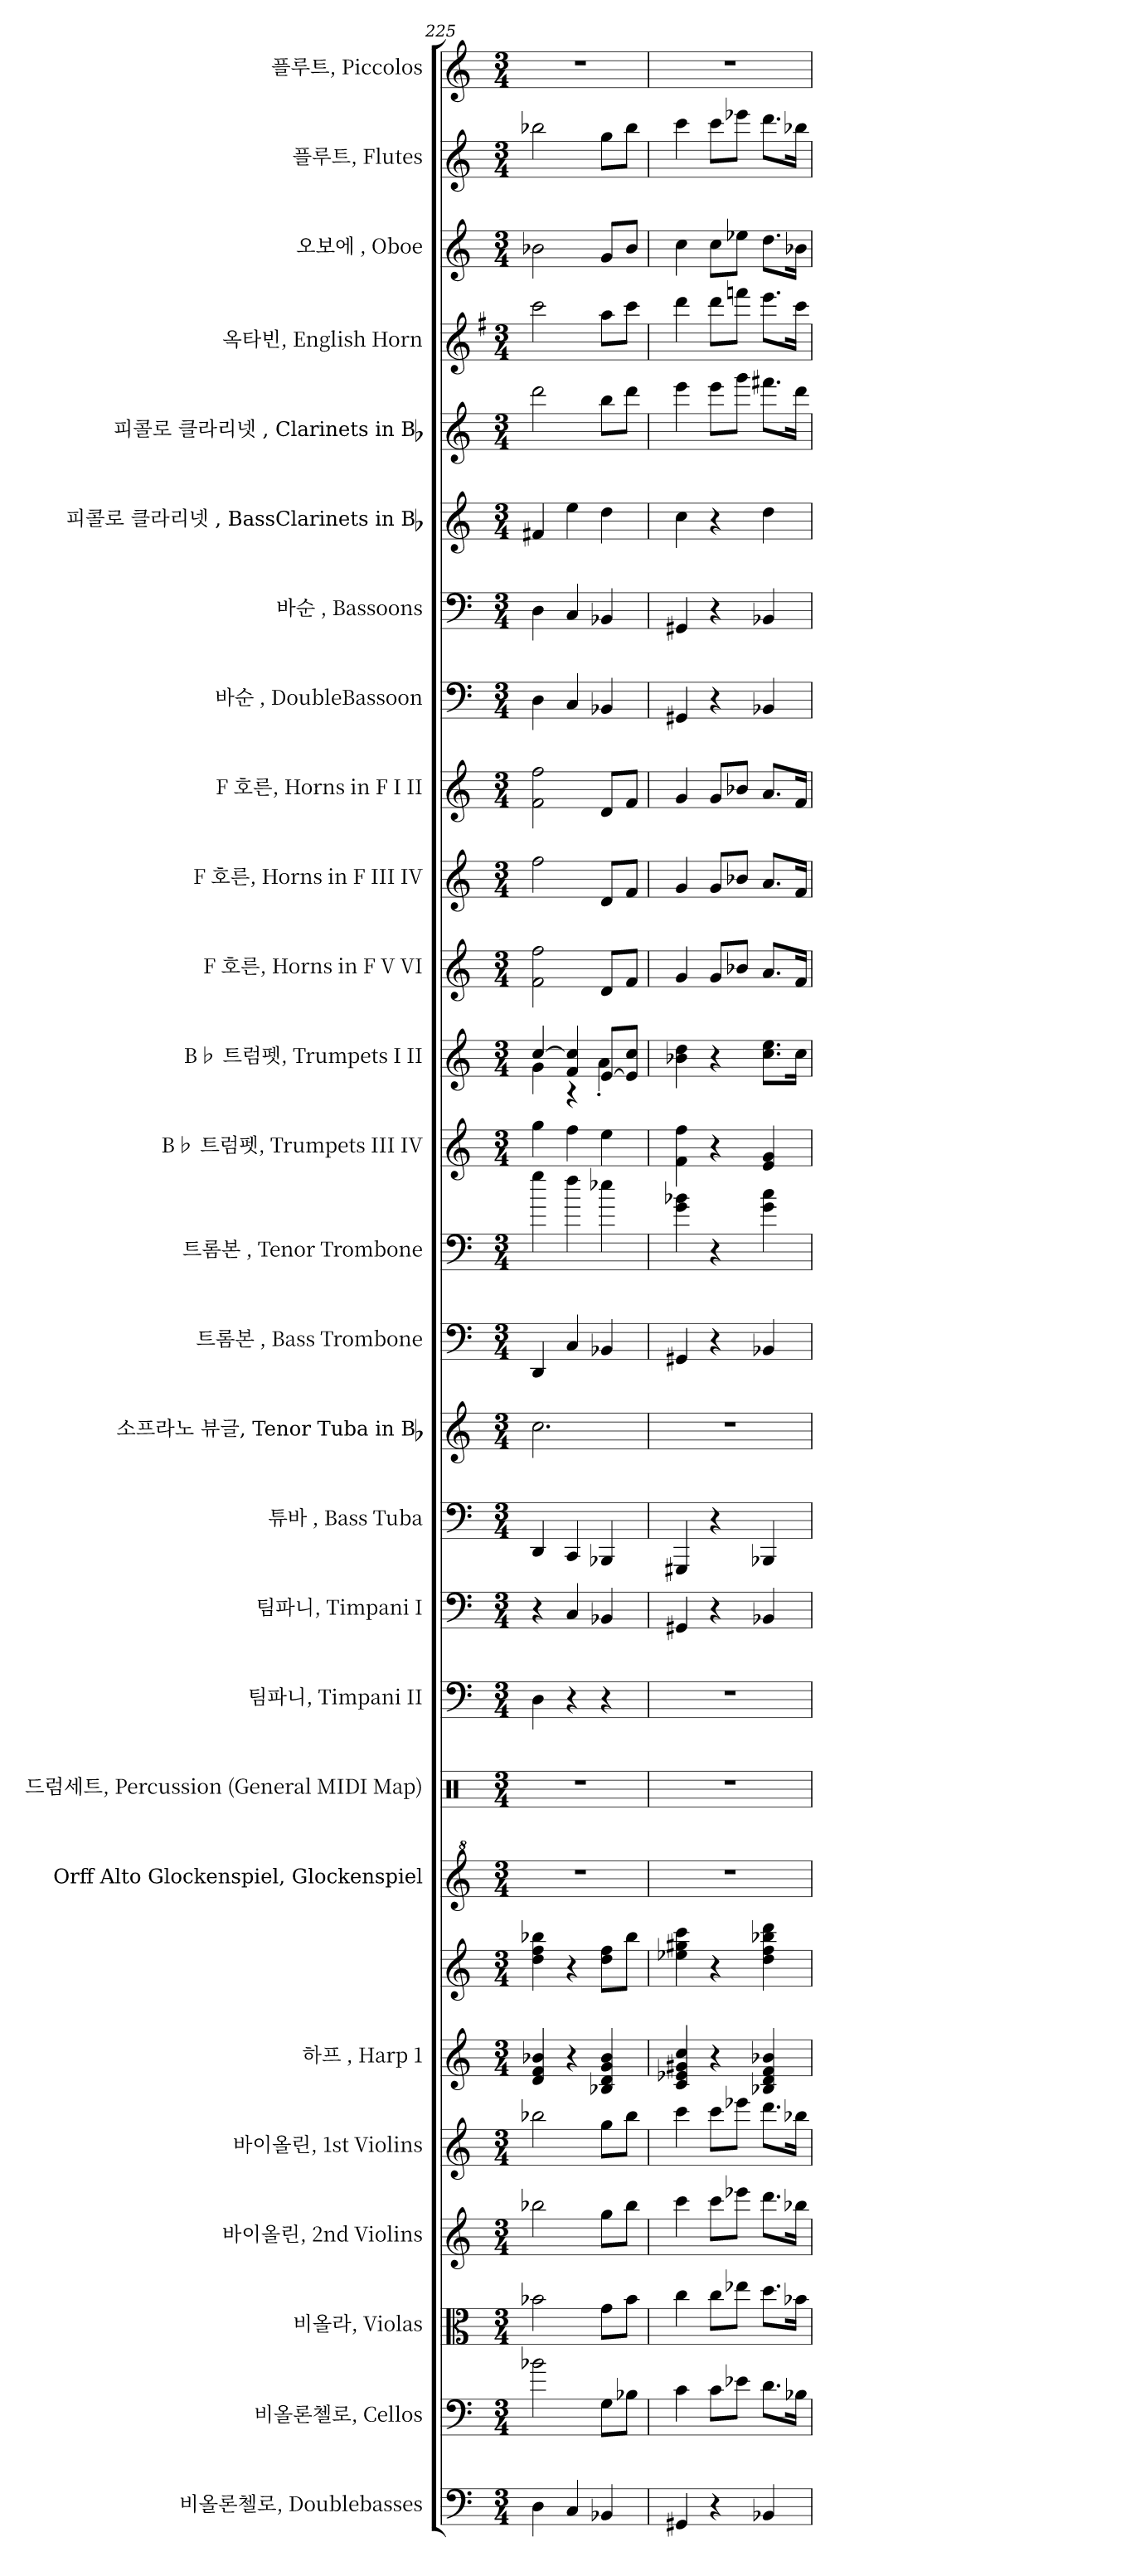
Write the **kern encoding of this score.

**kern	**kern	**kern	**kern	**kern	**kern	**kern	**kern	**kern	**kern	**kern	**kern	**kern	**kern	**kern	**kern	**kern	**kern	**kern	**kern	**kern	**kern	**kern	**kern	**kern	**kern	**kern	**kern
*part27	*part26	*part25	*part24	*part23	*part22	*part22	*part21	*part20	*part19	*part18	*part17	*part16	*part15	*part14	*part13	*part12	*part11	*part10	*part9	*part8	*part7	*part6	*part5	*part4	*part3	*part2	*part1
*staff28	*staff27	*staff26	*staff25	*staff24	*staff23	*staff22	*staff21	*staff20	*staff19	*staff18	*staff17	*staff16	*staff15	*staff14	*staff13	*staff12	*staff11	*staff10	*staff9	*staff8	*staff7	*staff6	*staff5	*staff4	*staff3	*staff2	*staff1
*I"비올론첼로, Doublebasses	*I"비올론첼로, Cellos	*I"비올라, Violas	*I"바이올린, 2nd Violins	*I"바이올린, 1st Violins	*I"하프 , Harp 1	*	*I"Orff Alto Glockenspiel, Glockenspiel	*I"드럼세트, Percussion (General MIDI Map)	*I"팀파니, Timpani II	*I"팀파니, Timpani I	*I"튜바 , Bass Tuba	*I"소프라노 뷰글, Tenor Tuba in Bb	*I"트롬본 , Bass Trombone	*I"트롬본 , Tenor Trombone	*I"B♭ 트럼펫, Trumpets III IV	*I"B♭ 트럼펫, Trumpets I II	*I"F 호른, Horns in F  V  VI	*I"F 호른, Horns in F III IV	*I"F 호른, Horns in F  I  II	*I"바순 , DoubleBassoon	*I"바순 , Bassoons	*I"피콜로 클라리넷 , BassClarinets in Bb	*I"피콜로 클라리넷 , Clarinets in Bb	*I"옥타빈, English Horn	*I"오보에 , Oboe	*I"플루트, Flutes	*I"플루트, Piccolos
*	*	*I'Vlas.	*I'Vlns.	*I'Vlns.	*I'Hrp.	*	*I'O. A. Glk.	*	*I'Timp.	*I'Timp.	*I'Tba.	*	*I'Tbn.	*I'Tbn.	*I'B♭ Tpt.	*I'B♭ Tpt.	*I'F Hn.	*I'F Hn.	*I'F Hn.	*	*I'Bsn.	*	*	*	*I'Ob.	*I'Fl.	*
*clefF4	*clefF4	*clefC3	*clefG2	*clefG2	*clefG2	*clefG2	*clefG^2	*clefX	*clefF4	*clefF4	*clefF4	*clefG2	*clefF4	*clefF4	*clefG2	*clefG2	*clefG2	*clefG2	*clefG2	*clefF4	*clefF4	*clefG2	*clefG2	*clefG2	*clefG2	*clefG2	*clefG2
*	*	*	*	*	*	*	*	*	*	*	*	*	*	*	*ITrd1c2	*ITrd1c2	*ITrd4c7	*ITrd4c7	*ITrd4c7	*	*	*ITrd-5c-8	*ITrd-5c-8	*ITrd4c7	*	*	*
*k[]	*k[]	*k[]	*k[]	*k[]	*k[]	*k[]	*k[]	*k[]	*k[]	*k[]	*k[]	*k[]	*k[]	*k[]	*k[b-e-]	*k[b-e-]	*k[b-]	*k[b-]	*k[b-]	*k[]	*k[]	*k[b-e-a-d-]	*k[b-e-a-d-]	*k[]	*k[]	*k[]	*k[]
*M3/4	*M3/4	*M3/4	*M3/4	*M3/4	*M3/4	*M3/4	*M3/4	*M3/4	*M3/4	*M3/4	*M3/4	*M3/4	*M3/4	*M3/4	*M3/4	*M3/4	*M3/4	*M3/4	*M3/4	*M3/4	*M3/4	*M3/4	*M3/4	*M3/4	*M3/4	*M3/4	*M3/4
=225	=225	=225	=225	=225	=225	=225	=225	=225	=225	=225	=225	=225	=225	=225	=225	=225	=225	=225	=225	=225	=225	=225	=225	=225	=225	=225	=225
*	*	*	*	*	*	*	*	*	*	*	*	*	*	*	*	*^	*	*	*	*	*	*	*	*	*	*	*
4D\	2b-X\	2b-X\	2bb-X\	2bb-X\	4d/ 4f/ 4b-X/	4dd\ 4ff\ 4bb-X\	2.r	2.r	4D\	4r	4DD/	2.cc\	4DD/	4gg\	4ff\	[4b-/	4f\	2B-\ 2b-\	2b-\	2B-\ 2b-\	4D\	4D\	4ddn/	2bbb-\	2ff\	2b-X\	2bb-X\	2.r
4C/	.	.	.	.	4r	4r	.	.	4r	4C/	4CC/	.	4C/	4ff\	4ee-\	4e-/ 4b-/]	4r	.	.	.	4C/	4C/	4ccc\	.	.	.	.	.
4BB-X/	8G\L	8g\L	8gg\L	8gg\L	4B-X/ 4d/ 4g/ 4b-/	8dd\ 8ff\L	.	.	4r	4BB-X/	4BBB-X/	.	4BB-X/	4ee-X\	4dd\	[8d/L	4g'\	8G/L	8G/L	8G/L	4BB-X/	4BB-X/	4bb-\	8ggg\L	8dd\L	8g/L	8gg\L	.
.	8B-X\J	8b-\J	8bb-\J	8bb-\J	.	8bb-\J	.	.	.	.	.	.	.	.	.	8d/] 8b-/J	.	8B-/J	8B-/J	8B-/J	.	.	.	8bbb-\J	8ff\J	8b-/J	8bb-\J	.
*	*	*	*	*	*	*	*	*	*	*	*	*	*	*	*	*v	*v	*	*	*	*	*	*	*	*	*	*	*
=226	=226	=226	=226	=226	=226	=226	=226	=226	=226	=226	=226	=226	=226	=226	=226	=226	=226	=226	=226	=226	=226	=226	=226	=226	=226	=226	=226
4GG#X/	4c\	4cc\	4ccc\	4ccc\	4c/ 4e-X/ 4g#X/ 4cc/	4ee-X\ 4gg#X\ 4ccc\	2.r	2.r	2.r	4GG#X/	4GGG#X/	2.r	4GG#X/	4g\ 4b-X\	4e-\ 4ee-\	4a-X\ 4cc\	4c/	4c/	4c/	4GG#X/	4GG#X/	4aa-\	4cccc\	4gg\	4cc\	4ccc\	2.r
4r	8c\L	8cc\L	8ccc\L	8ccc\L	4r	4r	.	.	.	4r	4r	.	4r	4r	4r	4r	8c/L	8c/L	8c/L	4r	4r	4r	8cccc\L	8gg\L	8cc\L	8ccc\L	.
.	8e-X\J	8ee-X\J	8eee-X\J	8eee-X\J	.	.	.	.	.	.	.	.	.	.	.	.	8e-X/J	8e-X/J	8e-X/J	.	.	.	8eeee-\J	8bb-X\J	8ee-X\J	8eee-X\J	.
4BB-X/	8.d\L	8.dd\L	8.ddd\L	8.ddd\L	4B-X/ 4d/ 4f/ 4b-X/	4dd\ 4ff\ 4bb-X\ 4ddd\	.	.	.	4BB-X/	4BBB-X/	.	4BB-X/	4g\ 4cc\	4d/ 4f/	8.b-\ 8.dd\L	8.d/L	8.d/L	8.d/L	4BB-X/	4BB-X/	4bb-\	8.ddddn\L	8.aa\L	8.dd\L	8.ddd\L	.
.	16B-X\Jk	16b-X\Jk	16bb-X\Jk	16bb-X\Jk	.	.	.	.	.	.	.	.	.	.	.	16b-\Jk	16B-/Jk	16B-/Jk	16B-/Jk	.	.	.	16bbb-\Jk	16ff\Jk	16b-X\Jk	16bb-X\Jk	.
=	=	=	=	=	=	=	=	=	=	=	=	=	=	=	=	=	=	=	=	=	=	=	=	=	=	=	=
*-	*-	*-	*-	*-	*-	*-	*-	*-	*-	*-	*-	*-	*-	*-	*-	*-	*-	*-	*-	*-	*-	*-	*-	*-	*-	*-	*-
